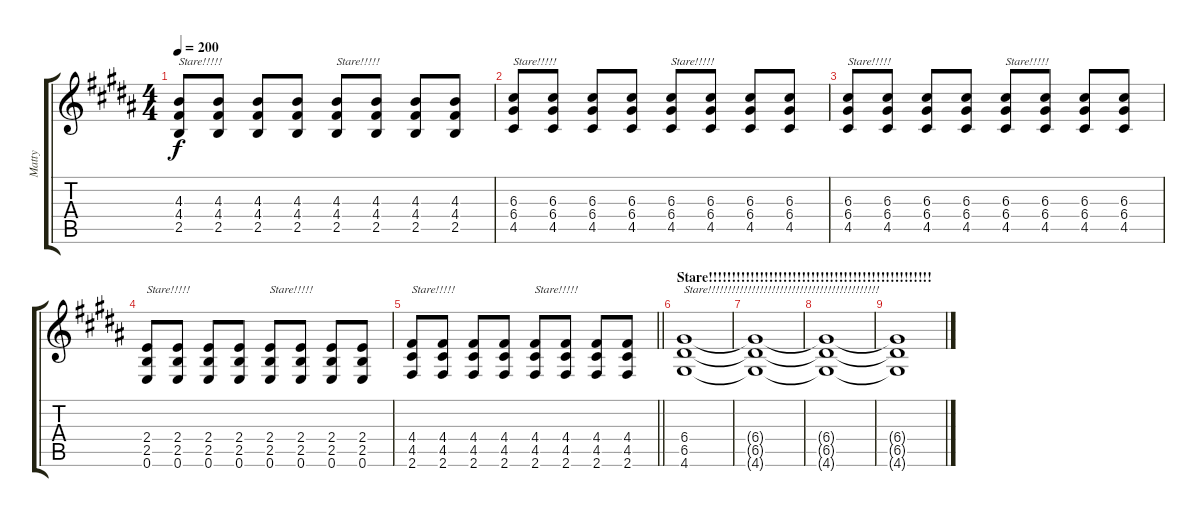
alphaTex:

\track ("Matty" "Matty") {instrument distortionguitar}
\staff {score tabs}
\tuning (E4 B3 G3 D3 A2 E2) {hide}
\ts (4 4)
\tempo 200
\clef g2
\ks g#minor
(4.3 4.4 2.5).8{txt "Stare!!!!!" dy f} (4.3 4.4 2.5).8 (4.3 4.4 2.5).8 (4.3 4.4 2.5).8 (4.3 4.4 2.5).8{txt "Stare!!!!!"} (4.3 4.4 2.5).8 (4.3 4.4 2.5).8 (4.3 4.4 2.5).8 |
(6.3 6.4 4.5).8{txt "Stare!!!!!"} (6.3 6.4 4.5).8 (6.3 6.4 4.5).8 (6.3 6.4 4.5).8 (6.3 6.4 4.5).8{txt "Stare!!!!!"} (6.3 6.4 4.5).8 (6.3 6.4 4.5).8 (6.3 6.4 4.5).8 |
(6.3 6.4 4.5).8{txt "Stare!!!!!"} (6.3 6.4 4.5).8 (6.3 6.4 4.5).8 (6.3 6.4 4.5).8 (6.3 6.4 4.5).8{txt "Stare!!!!!"} (6.3 6.4 4.5).8 (6.3 6.4 4.5).8 (6.3 6.4 4.5).8 |
(2.4 2.5 0.6).8{txt "Stare!!!!!"} (2.4 2.5 0.6).8 (2.4 2.5 0.6).8 (2.4 2.5 0.6).8 (2.4 2.5 0.6).8{txt "Stare!!!!!"} (2.4 2.5 0.6).8 (2.4 2.5 0.6).8 (2.4 2.5 0.6).8 |
\barLineRight lightlight
(4.4 4.5 2.6).8{txt "Stare!!!!!"} (4.4 4.5 2.6).8 (4.4 4.5 2.6).8 (4.4 4.5 2.6).8 (4.4 4.5 2.6).8{txt "Stare!!!!!"} (4.4 4.5 2.6).8 (4.4 4.5 2.6).8 (4.4 4.5 2.6).8 |
\section ("" "Stare!!!!!!!!!!!!!!!!!!!!!!!!!!!!!!!!!!!!!!!!!!!!!!!!")
(6.4 6.5 4.6).1{txt "Stare!!!!!!!!!!!!!!!!!!!!!!!!!!!!!!!!!!!!!!!!!!!"} |
(6.4{t} 6.5{t} 4.6{t}).1 |
(6.4{t} 6.5{t} 4.6{t}).1 |
(6.4{t} 6.5{t} 4.6{t}).1
